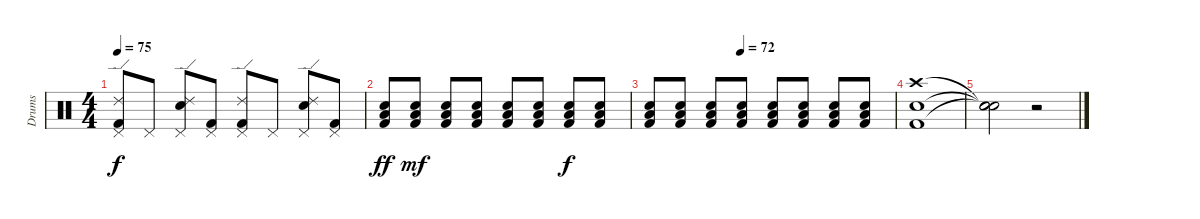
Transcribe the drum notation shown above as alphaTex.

\track ("Drums" "Drums") {instrument percussion}
\staff {score}
\articulation defaults
\ts (4 4)
\tempo 75
\clef neutral
\ks c
("Ride (edge) 2" "Pedal Hi-Hat (hit)" "Kick (hit) 2").8{dy f} "Pedal Hi-Hat (hit)".8 ("Ride (edge) 2" "Pedal Hi-Hat (hit)" "Snare (hit) 2").8 ("Pedal Hi-Hat (hit)" "Kick (hit) 2").8 ("Ride (edge) 2" "Pedal Hi-Hat (hit)" "Kick (hit) 2").8 "Pedal Hi-Hat (hit)".8 ("Ride (edge) 2" "Pedal Hi-Hat (hit)" "Snare (hit) 2").8 ("Pedal Hi-Hat (hit)" "Kick (hit) 2").8 |
("Low Tom (hit)" "Snare (hit) 2" "Kick (hit) 2").8{dy ff} ("Kick (hit) 2" "Snare (hit) 2" "Low Tom (hit)").8{dy mf} ("Kick (hit) 2" "Snare (hit) 2" "Low Tom (hit)").8 ("Kick (hit) 2" "Snare (hit) 2" "Low Tom (hit)").8 ("Kick (hit) 2" "Snare (hit) 2" "Low Tom (hit)").8 ("Kick (hit) 2" "Snare (hit) 2" "Low Tom (hit)").8 ("Kick (hit) 2" "Snare (hit) 2" "Low Tom (hit)").8{dy f} ("Kick (hit) 2" "Snare (hit) 2" "Low Tom (hit)").8 |
\tempo (72 0.375)
("Kick (hit) 2" "Snare (hit) 2" "Low Tom (hit)").8 ("Kick (hit) 2" "Snare (hit) 2" "Low Tom (hit)").8 ("Kick (hit) 2" "Snare (hit) 2" "Low Tom (hit)").8 ("Kick (hit) 2" "Snare (hit) 2" "Low Tom (hit)").8 ("Kick (hit) 2" "Snare (hit) 2" "Low Tom (hit)").8 ("Kick (hit) 2" "Snare (hit) 2" "Low Tom (hit)").8 ("Kick (hit) 2" "Snare (hit) 2" "Low Tom (hit)").8 ("Kick (hit) 2" "Snare (hit) 2" "Low Tom (hit)").8 |
("Crash high (hit)" "Snare (hit) 2" "Kick (hit) 2").1 |
("Snare (hit)"{t} "Snare (hit)"{t} "Snare (hit)"{t}).2 r.2
